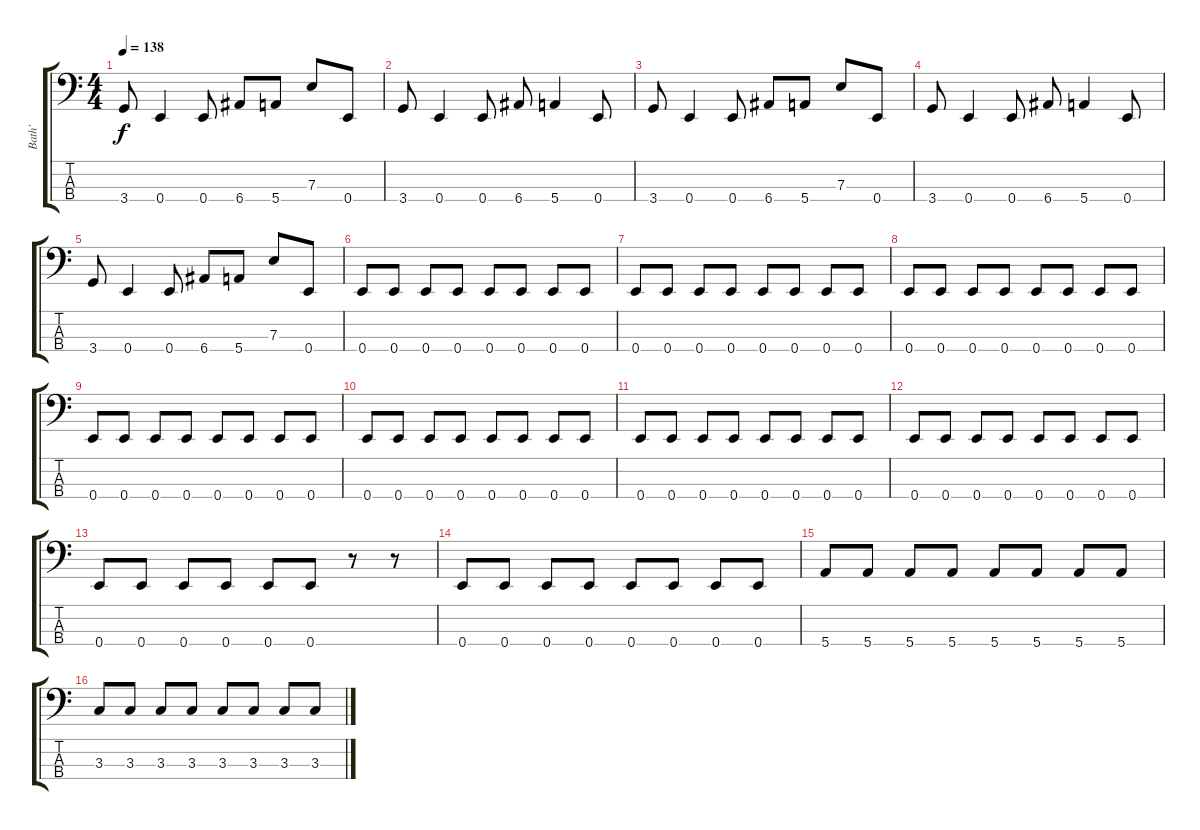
\track ("Bath'" "Bath'") {instrument electricbassfinger}
\staff {score tabs}
\tuning (G2 D2 A1 E1) {hide}
\ts (4 4)
\tempo 138
\clef f4
\ks c
3.4.8{dy f} 0.4.4 0.4.8 6.4.8 5.4.8 7.3.8 0.4.8 |
3.4.8 0.4.4 0.4.8 6.4.8 5.4.4 0.4.8 |
3.4.8 0.4.4 0.4.8 6.4.8 5.4.8 7.3.8 0.4.8 |
3.4.8 0.4.4 0.4.8 6.4.8 5.4.4 0.4.8 |
3.4.8 0.4.4 0.4.8 6.4.8 5.4.8 7.3.8 0.4.8 |
0.4.8 0.4.8 0.4.8 0.4.8 0.4.8 0.4.8 0.4.8 0.4.8 |
0.4.8 0.4.8 0.4.8 0.4.8 0.4.8 0.4.8 0.4.8 0.4.8 |
0.4.8 0.4.8 0.4.8 0.4.8 0.4.8 0.4.8 0.4.8 0.4.8 |
0.4.8 0.4.8 0.4.8 0.4.8 0.4.8 0.4.8 0.4.8 0.4.8 |
0.4.8 0.4.8 0.4.8 0.4.8 0.4.8 0.4.8 0.4.8 0.4.8 |
0.4.8 0.4.8 0.4.8 0.4.8 0.4.8 0.4.8 0.4.8 0.4.8 |
0.4.8 0.4.8 0.4.8 0.4.8 0.4.8 0.4.8 0.4.8 0.4.8 |
0.4.8 0.4.8 0.4.8 0.4.8 0.4.8 0.4.8 r.8 r.8 |
0.4.8 0.4.8 0.4.8 0.4.8 0.4.8 0.4.8 0.4.8 0.4.8 |
5.4.8 5.4.8 5.4.8 5.4.8 5.4.8 5.4.8 5.4.8 5.4.8 |
3.3.8 3.3.8 3.3.8 3.3.8 3.3.8 3.3.8 3.3.8 3.3.8
